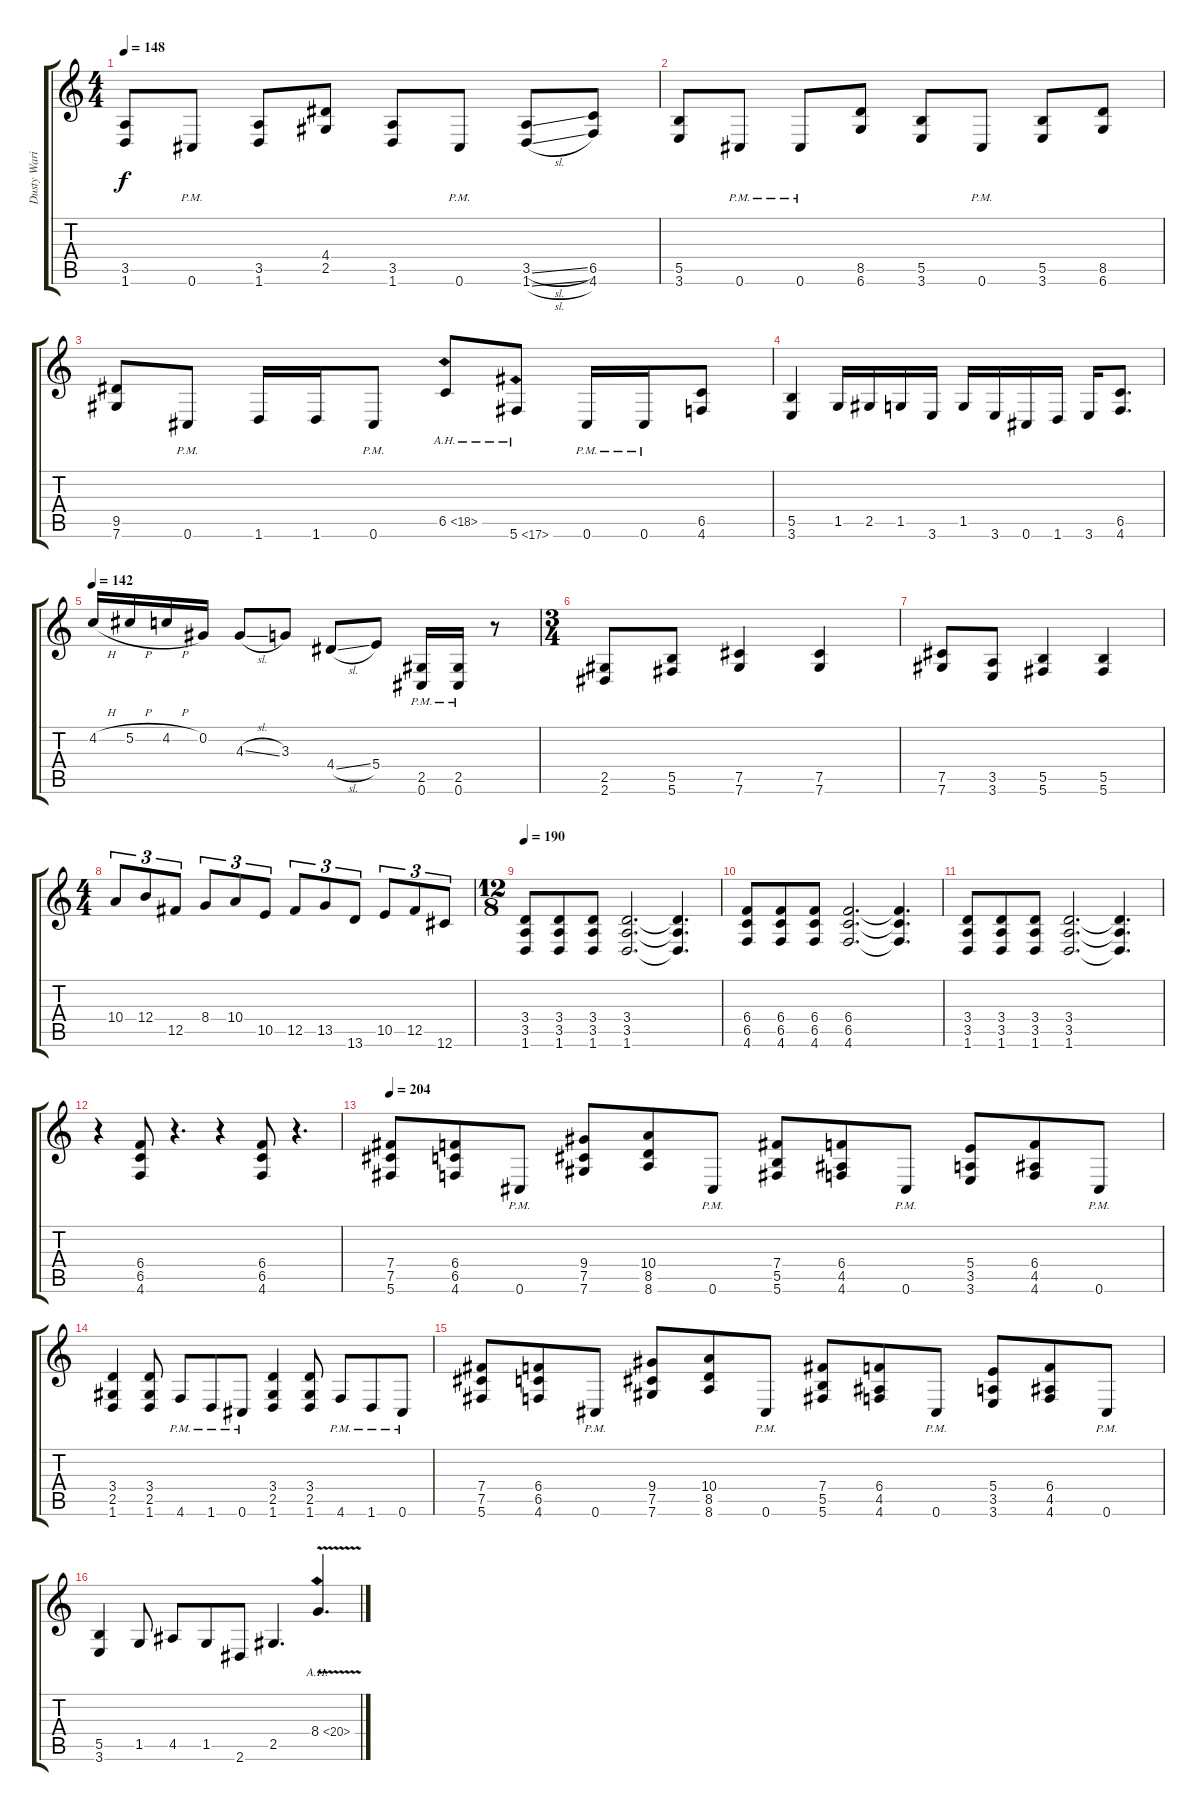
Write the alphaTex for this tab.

\track ("Dusty Waring" "Dusty Wari") {instrument distortionguitar}
\staff {score tabs}
\tuning (Db4 Ab3 E3 B2 Gb2 Db2) {hide}
\ts (4 4)
\tempo 148
\clef g2
\ks c
(3.5 1.6).8{dy f} 0.6{pm}.8 (3.5 1.6).8 (4.4 2.5).8 (3.5 1.6).8 0.6{pm}.8 (3.5{sl} 1.6{sl}).8 (6.5 4.6).8 |
(5.5 3.6).8 0.6{pm}.8 0.6{pm}.8 (8.5 6.6).8 (5.5 3.6).8 0.6{pm}.8 (5.5 3.6).8 (8.5 6.6).8 |
(9.5 7.6).8 0.6{pm}.8 1.6.16 1.6.16 0.6{pm}.8 6.5{ah 12}.8 5.6{ah 12}.8 0.6{pm}.16 0.6{pm}.16 (6.5 4.6).8 |
(5.5 3.6).4 1.5.16 2.5.16 1.5.16 3.6.16 1.5.16 3.6.16 0.6.16 1.6.16 3.6.16 (6.5 4.6).8{d} |
\tempo 142
4.2{h}.16 5.2{h}.16 4.2{h}.16 0.2.16 4.3{sl}.8 3.3.8 4.4{sl}.8 5.4.8 (2.5{pm} 0.6{pm}).16 (2.5{pm} 0.6{pm}).16 r.8 |
\ts (3 4)
(2.5 2.6).8 (5.5 5.6).8 (7.5 7.6).4 (7.5 7.6).4 |
(7.5 7.6).8 (3.5 3.6).8 (5.5 5.6).4 (5.5 5.6).4 |
\ts (4 4)
10.4.8{tu (3 2)} 12.4.8{tu (3 2)} 12.5.8{tu (3 2)} 8.4.8{tu (3 2)} 10.4.8{tu (3 2)} 10.5.8{tu (3 2)} 12.5.8{tu (3 2)} 13.5.8{tu (3 2)} 13.6.8{tu (3 2)} 10.5.8{tu (3 2)} 12.5.8{tu (3 2)} 12.6.8{tu (3 2)} |
\ts (12 8)
\tempo 190
(3.4 3.5 1.6).8 (3.4 3.5 1.6).8 (3.4 3.5 1.6).8 (3.4 3.5 1.6).2{d} (3.4{t} 3.5{t} 1.6{t}).4{d} |
(6.4 6.5 4.6).8 (6.4 6.5 4.6).8 (6.4 6.5 4.6).8 (6.4 6.5 4.6).2{d} (6.4{t} 6.5{t} 4.6{t}).4{d} |
(3.4 3.5 1.6).8 (3.4 3.5 1.6).8 (3.4 3.5 1.6).8 (3.4 3.5 1.6).2{d} (3.4{t} 3.5{t} 1.6{t}).4{d} |
r.4 (6.4 6.5 4.6).8 r.4{d} r.4 (6.4 6.5 4.6).8 r.4{d} |
\tempo 204
(7.4 7.5 5.6).8 (6.4 6.5 4.6).8 0.6{pm}.8 (9.4 7.5 7.6).8 (10.4 8.5 8.6).8 0.6{pm}.8 (7.4 5.5 5.6).8 (6.4 4.5 4.6).8 0.6{pm}.8 (5.4 3.5 3.6).8 (6.4 4.5 4.6).8 0.6{pm}.8 |
(3.4 2.5 1.6).4 (3.4 2.5 1.6).8 4.6{pm}.8 1.6{pm}.8 0.6{pm}.8 (3.4 2.5 1.6).4 (3.4 2.5 1.6).8 4.6{pm}.8 1.6{pm}.8 0.6{pm}.8 |
(7.4 7.5 5.6).8 (6.4 6.5 4.6).8 0.6{pm}.8 (9.4 7.5 7.6).8 (10.4 8.5 8.6).8 0.6{pm}.8 (7.4 5.5 5.6).8 (6.4 4.5 4.6).8 0.6{pm}.8 (5.4 3.5 3.6).8 (6.4 4.5 4.6).8 0.6{pm}.8 |
(5.5 3.6).4 1.5.8 4.5.8 1.5.8 2.6.8 2.5.4{d} 8.4{ah 12 v}.4{d}
